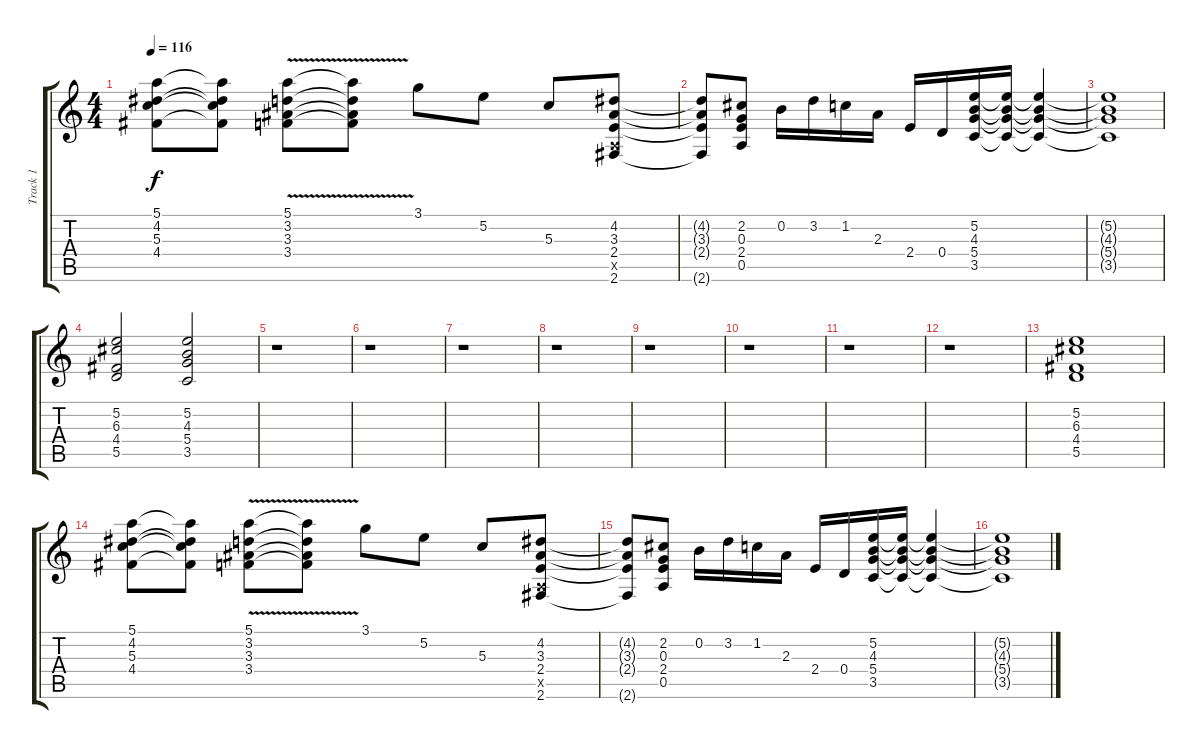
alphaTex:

\track ("Track 1" "Track 1") {instrument acousticguitarsteel}
\staff {score tabs}
\tuning (E4 B3 G3 D3 A2 E2) {hide}
\ts (4 4)
\tempo 116
\clef g2
\ks c
(5.1 4.2 5.3 4.4).8{dy f} (5.1{t} 4.2{t} 5.3{t} 4.4{t}).8 (5.1{v} 3.2 3.3 3.4).8 (5.1{t} 3.2{t} 3.3{t} 3.4{t}).8 3.1.8 5.2.8 5.3.8 (4.2 3.3 2.4 0.5{x} 2.6).8 |
(4.2{t} 3.3{t} 2.4{t} 2.6{t}).8 (2.2 0.3 2.4 0.5).8 0.2.16 3.2.16 1.2.16 2.3.16 2.4.16 0.4.16 (5.2 4.3 5.4 3.5).16 (5.2{t} 4.3{t} 5.4{t} 3.5{t}).16 (5.2{t} 4.3{t} 5.4{t} 3.5{t}).4 |
(5.2{t} 4.3{t} 5.4{t} 3.5{t}).1 |
(5.2 6.3 4.4 5.5).2 (5.2 4.3 5.4 3.5).2 |
r.1 |
r.1 |
r.1 |
r.1 |
r.1 |
r.1 |
r.1 |
r.1 |
(5.2 6.3 4.4 5.5).1 |
(5.1 4.2 5.3 4.4).8 (5.1{t} 4.2{t} 5.3{t} 4.4{t}).8 (5.1{v} 3.2 3.3 3.4).8 (5.1{t} 3.2{t} 3.3{t} 3.4{t}).8 3.1.8 5.2.8 5.3.8 (4.2 3.3 2.4 0.5{x} 2.6).8 |
(4.2{t} 3.3{t} 2.4{t} 2.6{t}).8 (2.2 0.3 2.4 0.5).8 0.2.16 3.2.16 1.2.16 2.3.16 2.4.16 0.4.16 (5.2 4.3 5.4 3.5).16 (5.2{t} 4.3{t} 5.4{t} 3.5{t}).16 (5.2{t} 4.3{t} 5.4{t} 3.5{t}).4 |
(5.2{t} 4.3{t} 5.4{t} 3.5{t}).1
